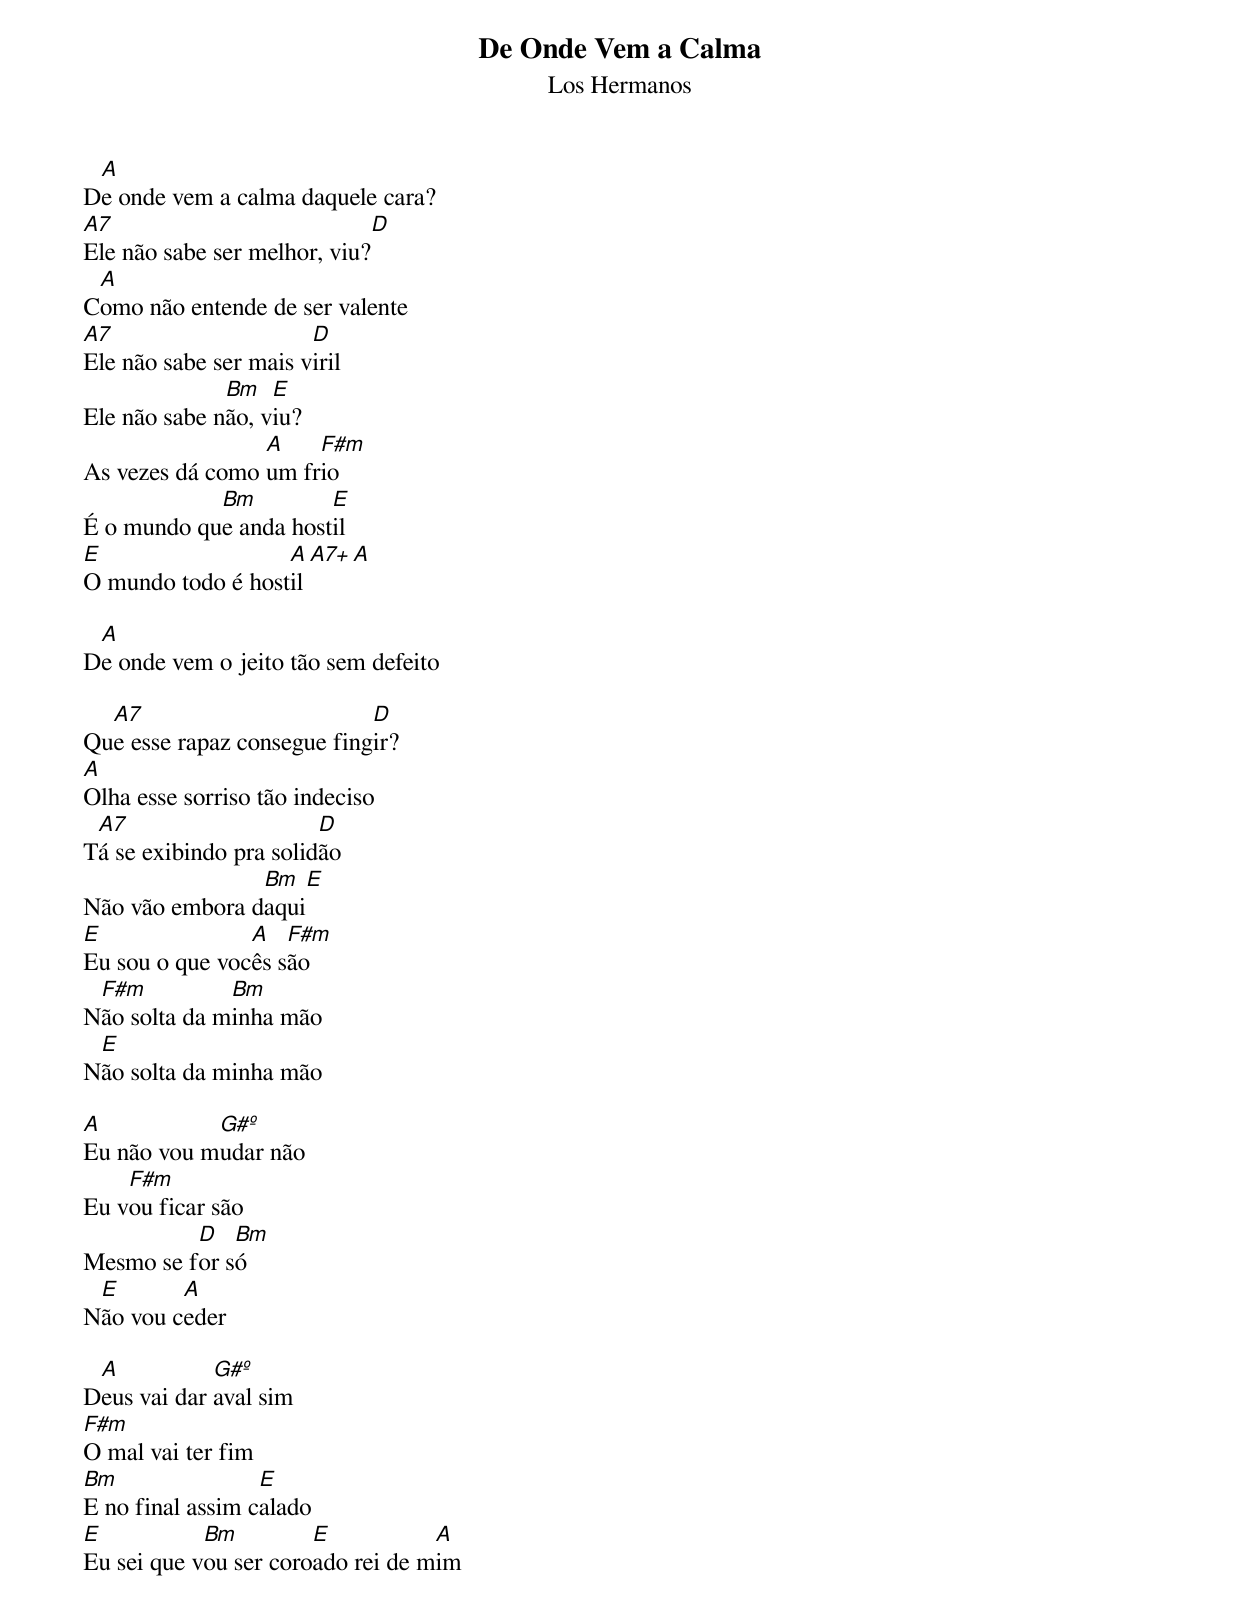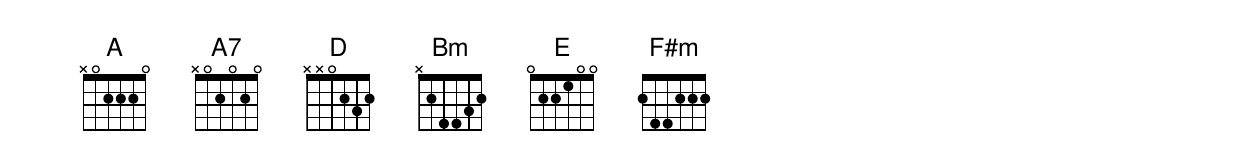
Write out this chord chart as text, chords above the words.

De Onde Vem a Calma
Los Hermanos

 A
De onde vem a calma daquele cara?
A7                            D
Ele não sabe ser melhor, viu?
 A
Como não entende de ser valente
A7                     D
Ele não sabe ser mais viril
              Bm   E
Ele não sabe não, viu?
                 A    F#m
As vezes dá como um frio
            Bm         E
É o mundo que anda hostil
E                  A   A7+  A
O mundo todo é hostil

 A
De onde vem o jeito tão sem defeito

  A7                        D
Que esse rapaz consegue fingir?
A
Olha esse sorriso tão indeciso
 A7                     D
Tá se exibindo pra solidão
                Bm    E
Não vão embora daqui
E               A   F#m
Eu sou o que vocês são
 F#m          Bm
Não solta da minha mão
 E
Não solta da minha mão

A           G#º
Eu não vou mudar não
    F#m
Eu vou ficar são
          D   Bm
Mesmo se for só
 E       A
Não vou ceder

 A           G#º
Deus vai dar aval sim
F#m
O mal vai ter fim
Bm                E
E no final assim calado
E           Bm         E           A
Eu sei que vou ser coroado rei de mim
